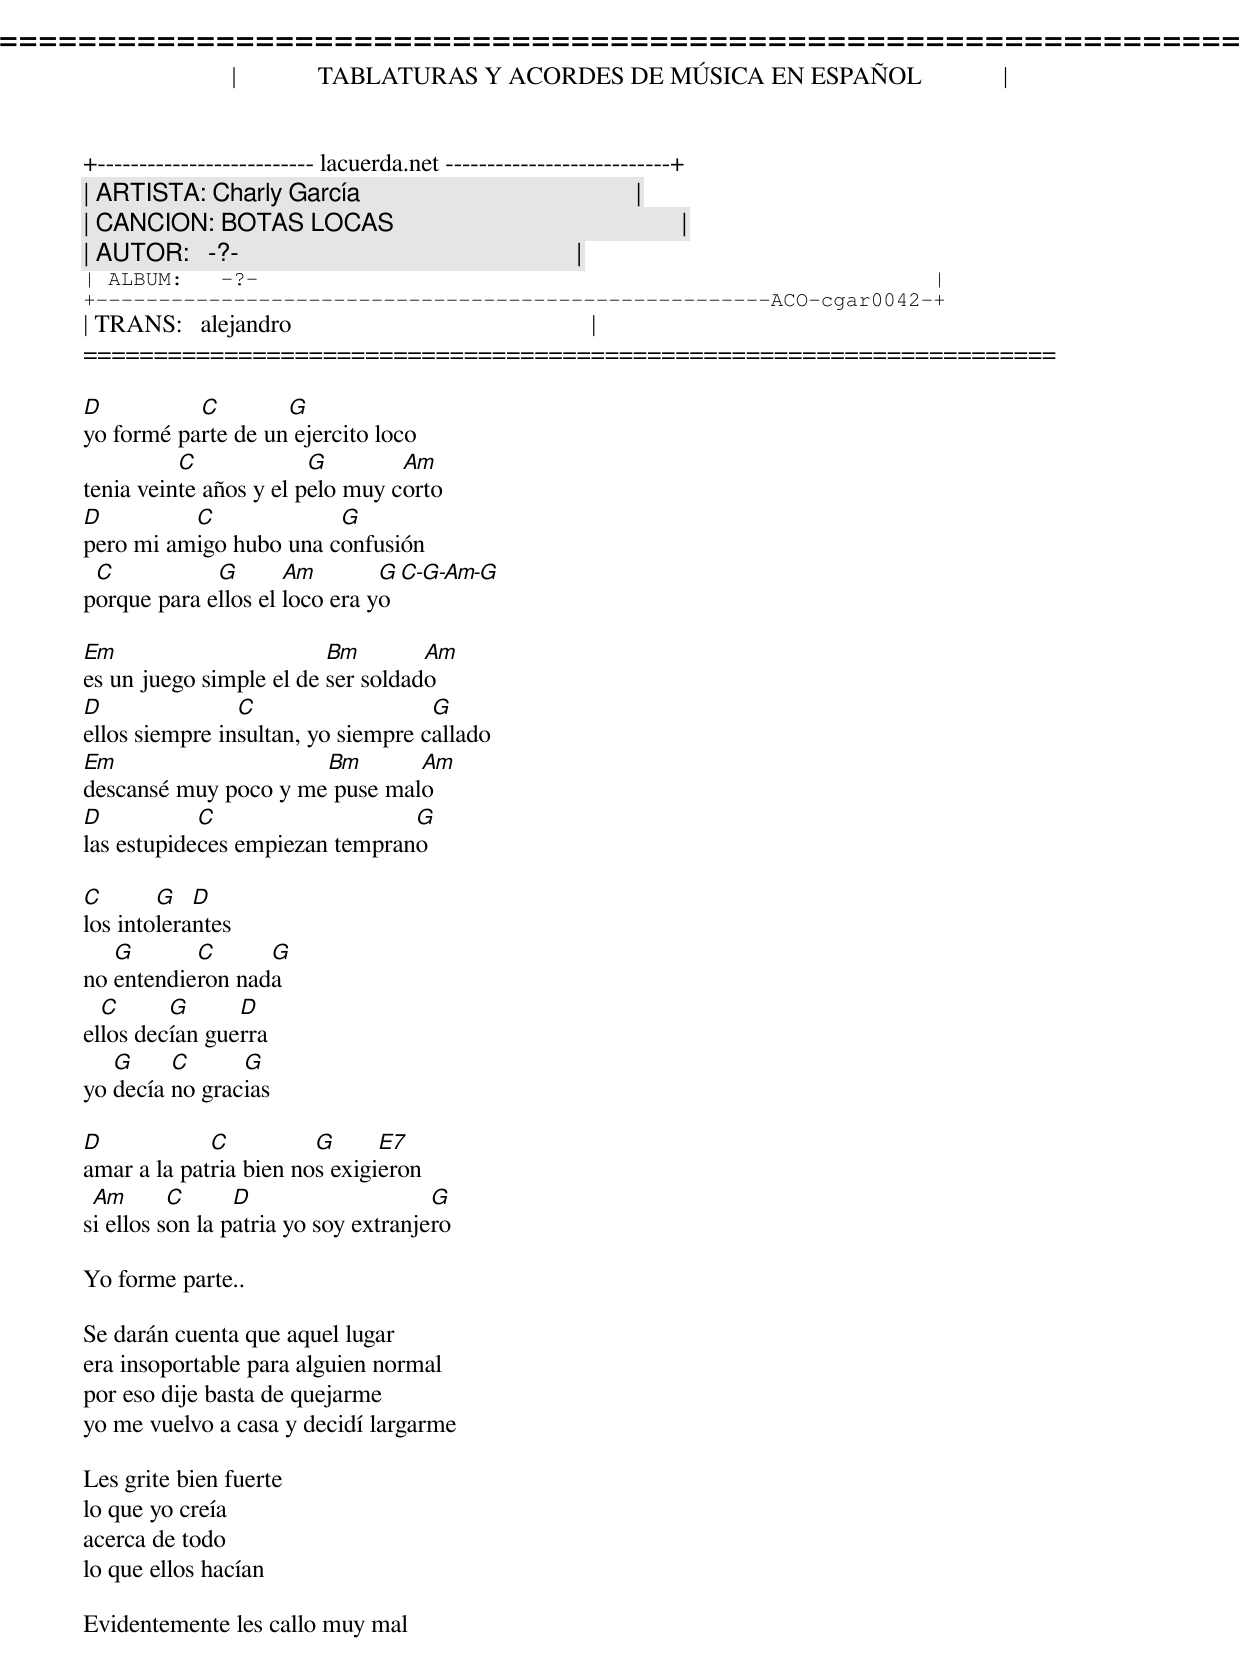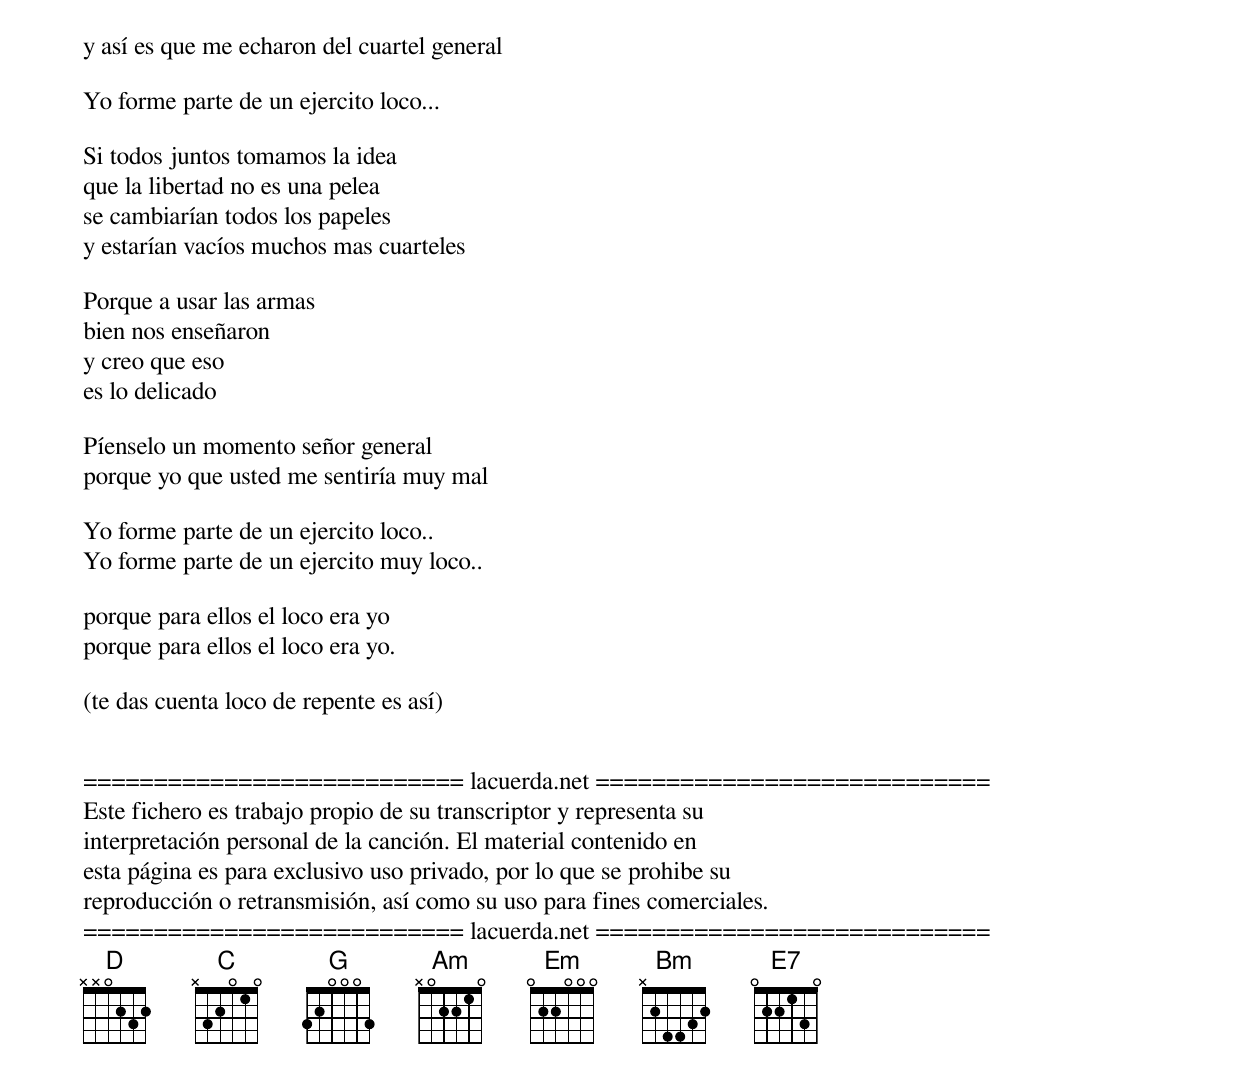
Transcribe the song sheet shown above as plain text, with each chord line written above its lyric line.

=====================================================================
|             TABLATURAS Y ACORDES DE MÚSICA EN ESPAÑOL             |
+-------------------------- lacuerda.net ---------------------------+
| ARTISTA: Charly García                                            |
| CANCION: BOTAS LOCAS                                              |
| AUTOR:   -?-                                                      |
| ALBUM:   -?-                                                      |
+------------------------------------------------------ACO-cgar0042-+
| TRANS:   alejandro                                                |
=====================================================================

D          C        G
yo formé parte de un ejercito loco
          C             G        Am
tenia veinte años y el pelo muy corto
D         C             G
pero mi amigo hubo una confusión
 C           G       Am        G    C-G-Am-G
porque para ellos el loco era yo

Em                       Bm        Am
es un juego simple el de ser soldado
D               C                   G
ellos siempre insultan, yo siempre callado
Em                    Bm       Am
descansé muy poco y me puse malo
D           C                   G
las estupideces empiezan temprano

C       G   D
los intolerantes
   G       C      G
no entendieron nada
  C      G      D
ellos decían guerra
   G     C      G
yo decía no gracias

D            C          G      E7
amar a la patria bien nos exigieron
 Am       C      D                    G
si ellos son la patria yo soy extranjero

Yo forme parte..

Se darán cuenta que aquel lugar
era insoportable para alguien normal
por eso dije basta de quejarme
yo me vuelvo a casa y decidí largarme

Les grite bien fuerte
lo que yo creía
acerca de todo
lo que ellos hacían

Evidentemente les callo muy mal
y así es que me echaron del cuartel general

Yo forme parte de un ejercito loco...

Si todos juntos tomamos la idea
que la libertad no es una pelea
se cambiarían todos los papeles
y estarían vacíos muchos mas cuarteles

Porque a usar las armas
bien nos enseñaron
y creo que eso
es lo delicado

Píenselo un momento señor general
porque yo que usted me sentiría muy mal

Yo forme parte de un ejercito loco..
Yo forme parte de un ejercito muy loco..

porque para ellos el loco era yo
porque para ellos el loco era yo.

(te das cuenta loco de repente es así)


=========================== lacuerda.net ============================
Este fichero es trabajo propio de su transcriptor y representa su
interpretación personal de la canción. El material contenido en
esta página es para exclusivo uso privado, por lo que se prohibe su
reproducción o retransmisión, así como su uso para fines comerciales.
=========================== lacuerda.net ============================
